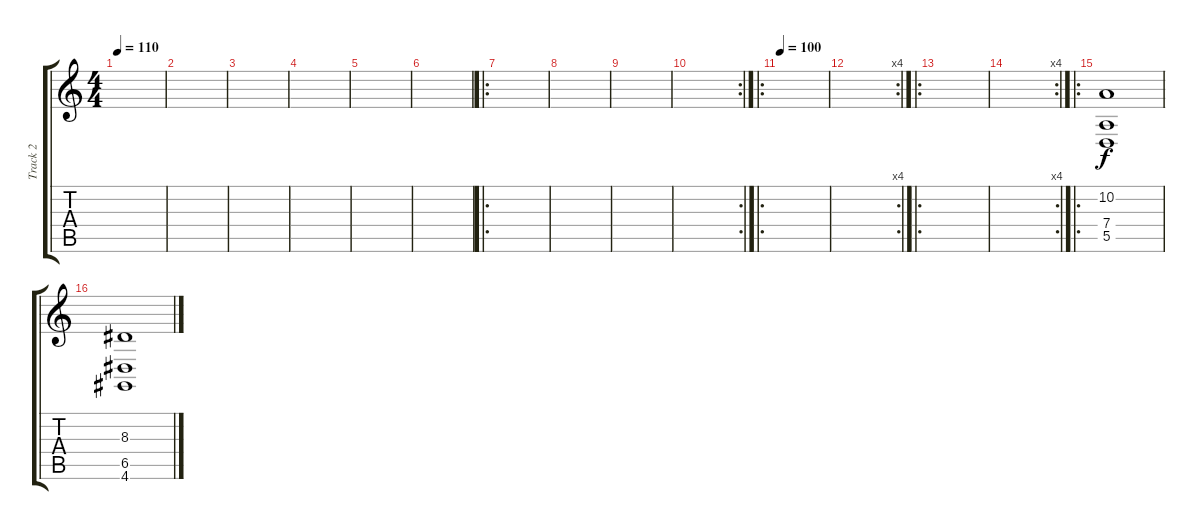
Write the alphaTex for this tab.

\track ("Track 2" "Track 2") {instrument synthstrings1}
\staff {score tabs}
\tuning (E4 B3 G3 D3 A2 E2) {hide}
\ts (4 4)
\tempo 110
\clef g2
\ks c
|
|
|
|
|
|
\ro
|
|
|
\rc 2
|
\ro
\tempo 100
|
\rc 4
|
\ro
|
\rc 4
|
\ro
(10.2 7.4 5.5).1 |
(8.3 6.5 4.6).1
